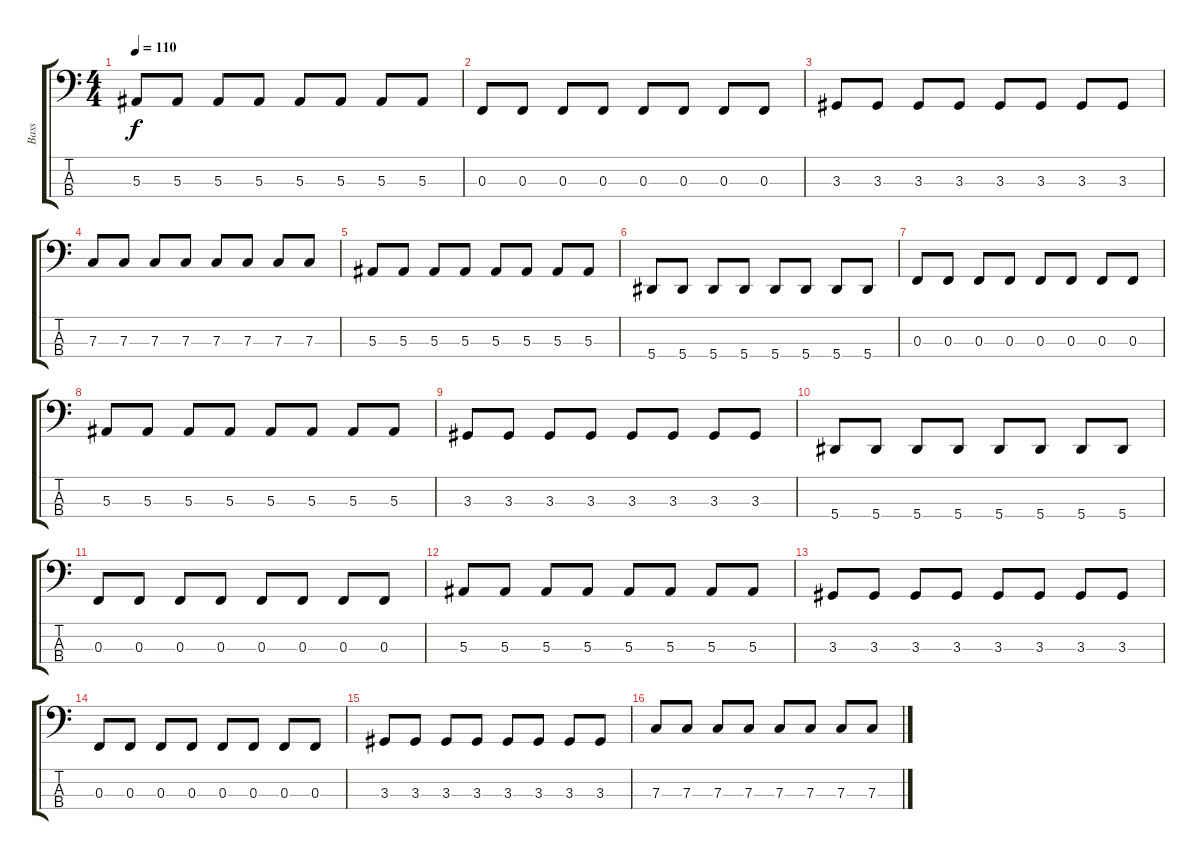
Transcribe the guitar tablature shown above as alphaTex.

\track ("Bass" "Bass") {instrument electricbassfinger}
\staff {score tabs}
\tuning (Eb2 Bb1 F1 Bb0) {hide}
\ts (4 4)
\tempo 110
\clef f4
\ks c
5.3.8{dy f} 5.3.8 5.3.8 5.3.8 5.3.8 5.3.8 5.3.8 5.3.8 |
0.3.8 0.3.8 0.3.8 0.3.8 0.3.8 0.3.8 0.3.8 0.3.8 |
3.3.8 3.3.8 3.3.8 3.3.8 3.3.8 3.3.8 3.3.8 3.3.8 |
7.3.8 7.3.8 7.3.8 7.3.8 7.3.8 7.3.8 7.3.8 7.3.8 |
5.3.8 5.3.8 5.3.8 5.3.8 5.3.8 5.3.8 5.3.8 5.3.8 |
5.4.8 5.4.8 5.4.8 5.4.8 5.4.8 5.4.8 5.4.8 5.4.8 |
0.3.8 0.3.8 0.3.8 0.3.8 0.3.8 0.3.8 0.3.8 0.3.8 |
5.3.8 5.3.8 5.3.8 5.3.8 5.3.8 5.3.8 5.3.8 5.3.8 |
3.3.8 3.3.8 3.3.8 3.3.8 3.3.8 3.3.8 3.3.8 3.3.8 |
5.4.8 5.4.8 5.4.8 5.4.8 5.4.8 5.4.8 5.4.8 5.4.8 |
0.3.8 0.3.8 0.3.8 0.3.8 0.3.8 0.3.8 0.3.8 0.3.8 |
5.3.8 5.3.8 5.3.8 5.3.8 5.3.8 5.3.8 5.3.8 5.3.8 |
3.3.8 3.3.8 3.3.8 3.3.8 3.3.8 3.3.8 3.3.8 3.3.8 |
0.3.8 0.3.8 0.3.8 0.3.8 0.3.8 0.3.8 0.3.8 0.3.8 |
3.3.8 3.3.8 3.3.8 3.3.8 3.3.8 3.3.8 3.3.8 3.3.8 |
7.3.8 7.3.8 7.3.8 7.3.8 7.3.8 7.3.8 7.3.8 7.3.8
